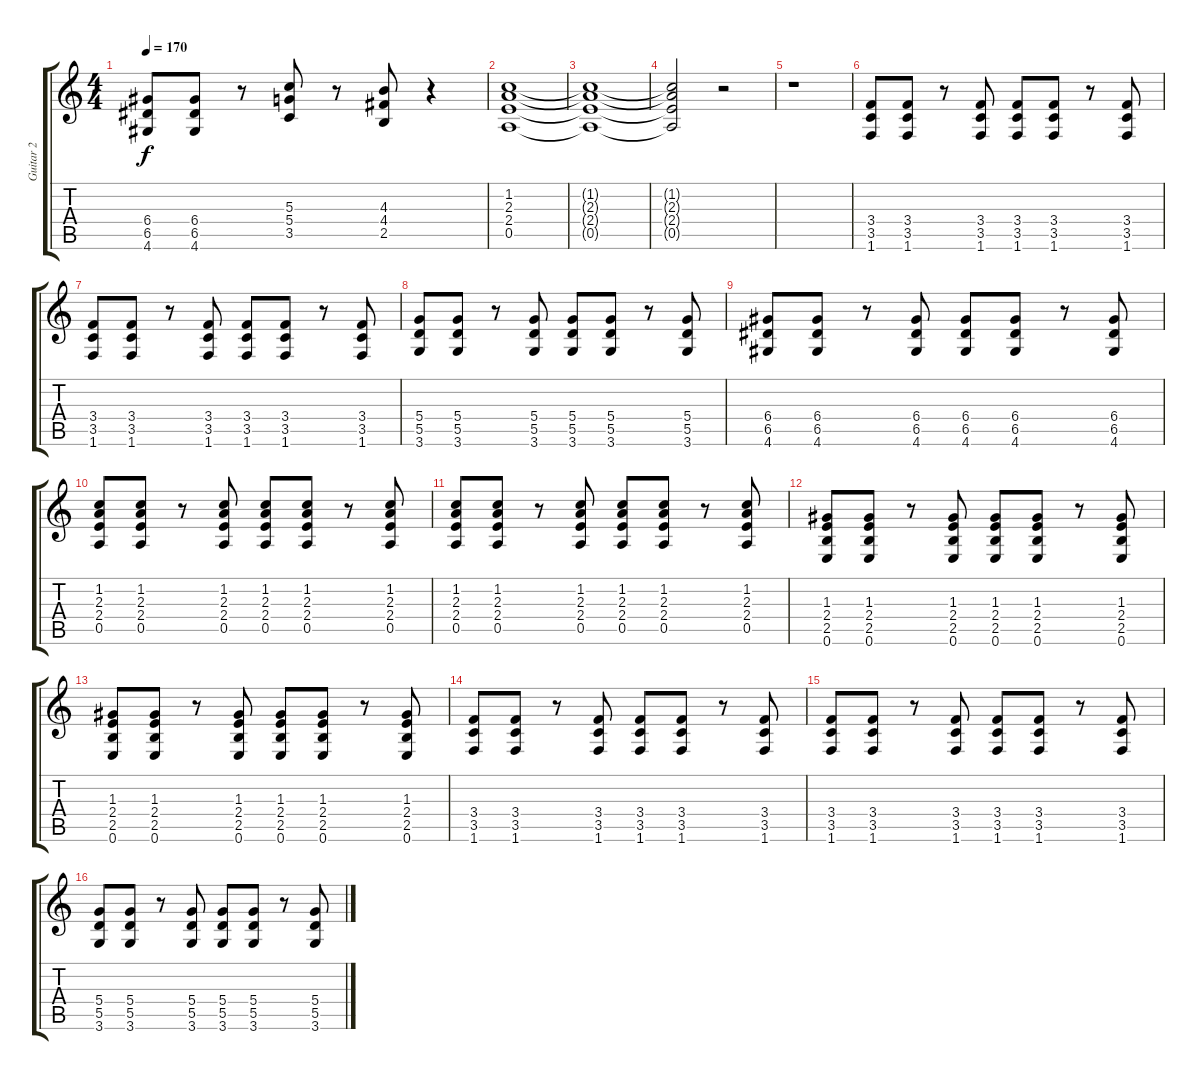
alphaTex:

\track ("Guitar 2" "Guitar 2") {instrument distortionguitar}
\staff {score tabs}
\tuning (E4 B3 G3 D3 A2 E2) {hide}
\ts (4 4)
\tempo 170
\clef g2
\ks c
(6.4 6.5 4.6).8{dy f} (6.4 6.5 4.6).8 r.8 (5.3 5.4 3.5).8 r.8 (4.3 4.4 2.5).8 r.4 |
(1.2 2.3 2.4 0.5).1 |
(1.2{t} 2.3{t} 2.4{t} 0.5{t}).1 |
(1.2{t} 2.3{t} 2.4{t} 0.5{t}).2 r.2 |
r.1 |
(3.4 3.5 1.6).8 (3.4 3.5 1.6).8 r.8 (3.4 3.5 1.6).8 (3.4 3.5 1.6).8 (3.4 3.5 1.6).8 r.8 (3.4 3.5 1.6).8 |
(3.4 3.5 1.6).8 (3.4 3.5 1.6).8 r.8 (3.4 3.5 1.6).8 (3.4 3.5 1.6).8 (3.4 3.5 1.6).8 r.8 (3.4 3.5 1.6).8 |
(5.4 5.5 3.6).8 (5.4 5.5 3.6).8 r.8 (5.4 5.5 3.6).8 (5.4 5.5 3.6).8 (5.4 5.5 3.6).8 r.8 (5.4 5.5 3.6).8 |
(6.4 6.5 4.6).8 (6.4 6.5 4.6).8 r.8 (6.4 6.5 4.6).8 (6.4 6.5 4.6).8 (6.4 6.5 4.6).8 r.8 (6.4 6.5 4.6).8 |
(1.2 2.3 2.4 0.5).8 (1.2 2.3 2.4 0.5).8 r.8 (1.2 2.3 2.4 0.5).8 (1.2 2.3 2.4 0.5).8 (1.2 2.3 2.4 0.5).8 r.8 (1.2 2.3 2.4 0.5).8 |
(1.2 2.3 2.4 0.5).8 (1.2 2.3 2.4 0.5).8 r.8 (1.2 2.3 2.4 0.5).8 (1.2 2.3 2.4 0.5).8 (1.2 2.3 2.4 0.5).8 r.8 (1.2 2.3 2.4 0.5).8 |
(1.3 2.4 2.5 0.6).8 (1.3 2.4 2.5 0.6).8 r.8 (1.3 2.4 2.5 0.6).8 (1.3 2.4 2.5 0.6).8 (1.3 2.4 2.5 0.6).8 r.8 (1.3 2.4 2.5 0.6).8 |
(1.3 2.4 2.5 0.6).8 (1.3 2.4 2.5 0.6).8 r.8 (1.3 2.4 2.5 0.6).8 (1.3 2.4 2.5 0.6).8 (1.3 2.4 2.5 0.6).8 r.8 (1.3 2.4 2.5 0.6).8 |
(3.4 3.5 1.6).8 (3.4 3.5 1.6).8 r.8 (3.4 3.5 1.6).8 (3.4 3.5 1.6).8 (3.4 3.5 1.6).8 r.8 (3.4 3.5 1.6).8 |
(3.4 3.5 1.6).8 (3.4 3.5 1.6).8 r.8 (3.4 3.5 1.6).8 (3.4 3.5 1.6).8 (3.4 3.5 1.6).8 r.8 (3.4 3.5 1.6).8 |
(5.4 5.5 3.6).8 (5.4 5.5 3.6).8 r.8 (5.4 5.5 3.6).8 (5.4 5.5 3.6).8 (5.4 5.5 3.6).8 r.8 (5.4 5.5 3.6).8
